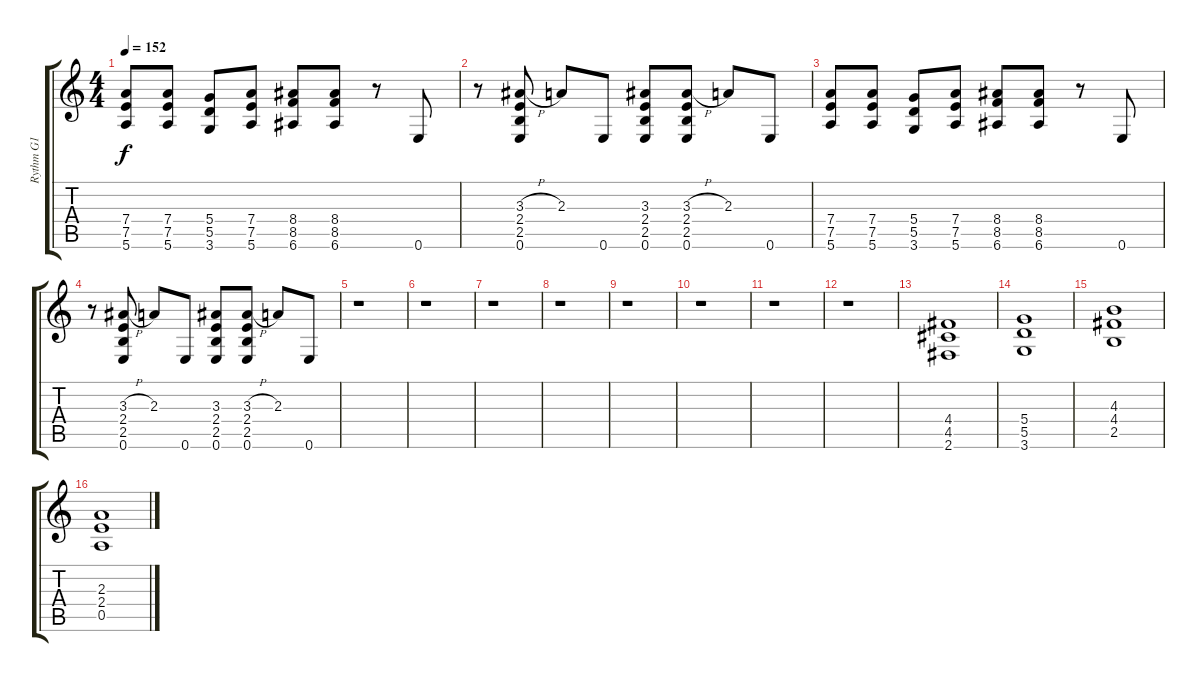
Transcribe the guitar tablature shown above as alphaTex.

\track ("Rythm G1" "Rythm G1") {instrument overdrivenguitar}
\staff {score tabs}
\tuning (E4 B3 G3 D3 A2 E2) {hide}
\ts (4 4)
\tempo 152
\clef g2
\ks c
(7.4 7.5 5.6).8{dy f} (7.4 7.5 5.6).8 (5.4 5.5 3.6).8 (7.4 7.5 5.6).8 (8.4 8.5 6.6).8 (8.4 8.5 6.6).8 r.8 0.6.8 |
r.8 (3.3{h} 2.4 2.5 0.6).8 2.3.8 0.6.8 (3.3 2.4 2.5 0.6).8 (3.3{h} 2.4 2.5 0.6).8 2.3.8 0.6.8 |
(7.4 7.5 5.6).8 (7.4 7.5 5.6).8 (5.4 5.5 3.6).8 (7.4 7.5 5.6).8 (8.4 8.5 6.6).8 (8.4 8.5 6.6).8 r.8 0.6.8 |
r.8 (3.3{h} 2.4 2.5 0.6).8 2.3.8 0.6.8 (3.3 2.4 2.5 0.6).8 (3.3{h} 2.4 2.5 0.6).8 2.3.8 0.6.8 |
r.1 |
r.1 |
r.1 |
r.1 |
r.1 |
r.1 |
r.1 |
r.1 |
(4.4 4.5 2.6).1 |
(5.4 5.5 3.6).1 |
(4.3 4.4 2.5).1 |
(2.3 2.4 0.5).1
